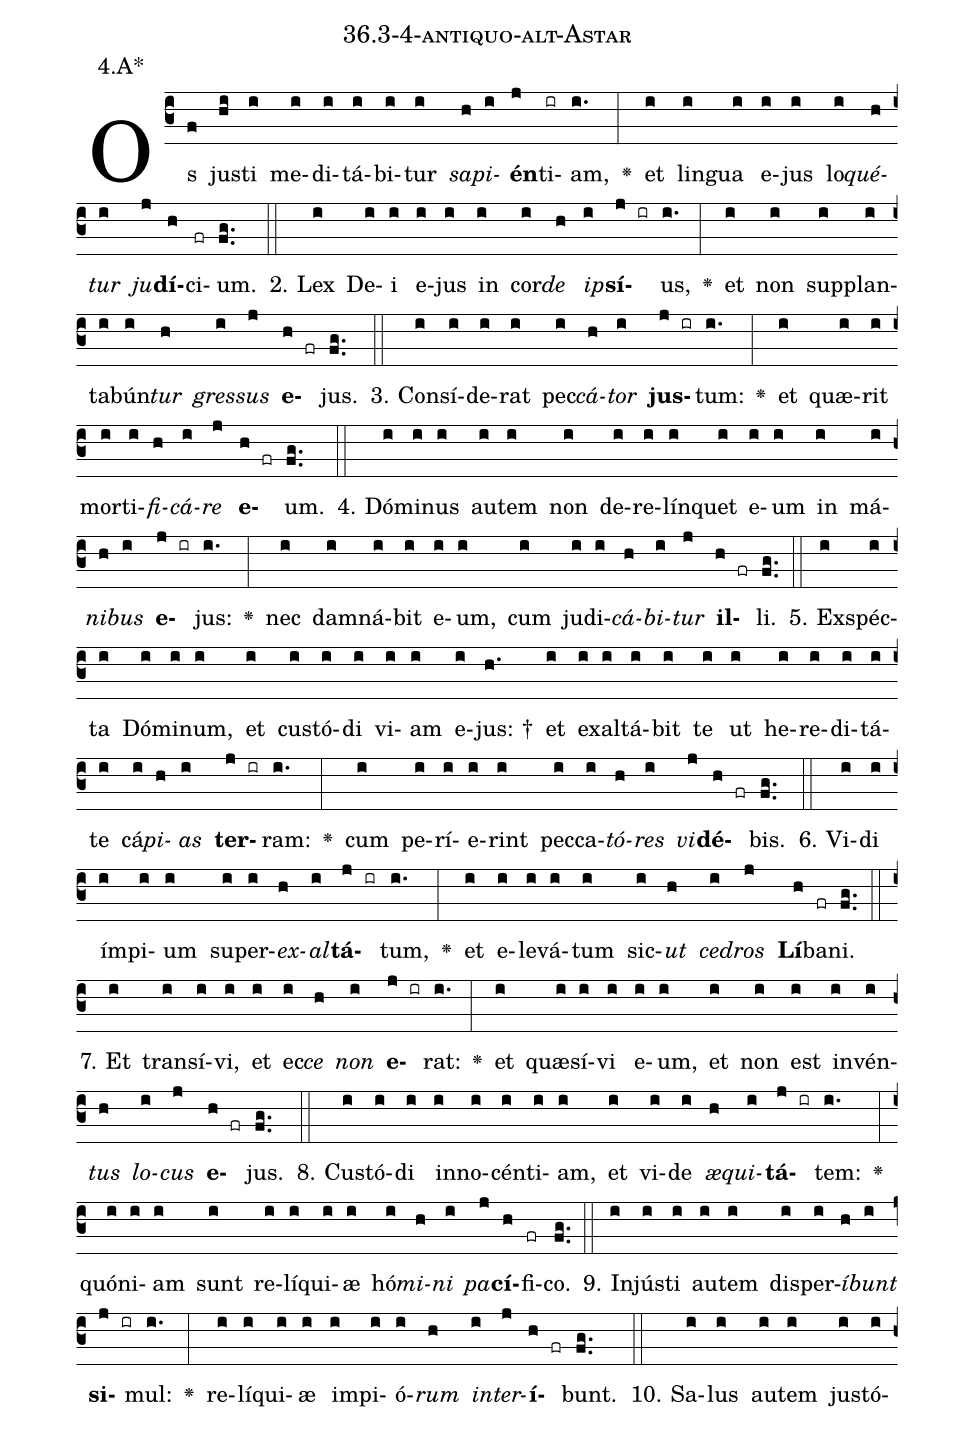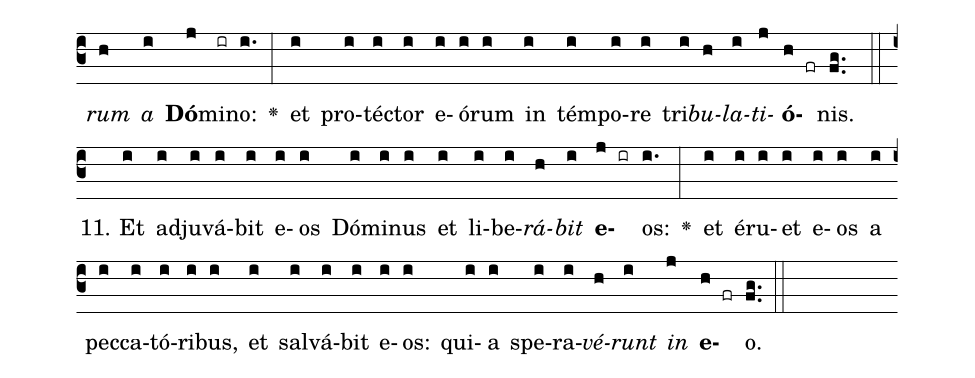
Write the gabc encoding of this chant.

name: 36.3-4-antiquo-alt-Astar;
annotation: 4.A*;
%%
(c3)Os(f) jus(hi)ti(i) me(i)di(i)tá(i)bi(i)tur(i) <i>sa</i>(h)<i>pi</i>(i)<b>én</b>(j)ti(ir)am,(i.) <v>\greheightstar</v>(:) et(i) lin(i)gua(i) e(i)jus(i) lo(i)<i>qué</i>(h)<i>tur</i>(i) <i>ju</i>(j)<b>dí</b>(h)ci(fr)um.(fg..) (::)
2. Lex(i) De(i)i(i) e(i)jus(i) in(i) cor(i)<i>de</i>(h) <i>ip</i>(i)<b>sí</b>(j ir)us,(i.) <v>\greheightstar</v>(:) et(i) non(i) sup(i)plan(i)ta(i)bún(i)<i>tur</i>(h) <i>gres</i>(i)<i>sus</i>(j) <b>e</b>(h fr)jus.(fg..) (::)
3. Con(i)sí(i)de(i)rat(i) pec(i)<i>cá</i>(h)<i>tor</i>(i) <b>jus</b>(j ir)tum:(i.) <v>\greheightstar</v>(:) et(i) quæ(i)rit(i) mor(i)ti(i)<i>fi</i>(h)<i>cá</i>(i)<i>re</i>(j) <b>e</b>(h fr)um.(fg..) (::)
4. Dó(i)mi(i)nus(i) au(i)tem(i) non(i) de(i)re(i)lín(i)quet(i) e(i)um(i) in(i) má(i)<i>ni</i>(h)<i>bus</i>(i) <b>e</b>(j ir)jus:(i.) <v>\greheightstar</v>(:) nec(i) dam(i)ná(i)bit(i) e(i)um,(i) cum(i) ju(i)di(i)<i>cá</i>(h)<i>bi</i>(i)<i>tur</i>(j) <b>il</b>(h fr)li.(fg..) (::)
5. Ex(i)spéc(i)ta(i) Dó(i)mi(i)num,(i) et(i) cus(i)tó(i)di(i) vi(i)am(i) e(i)jus: †(h.) et(i) ex(i)al(i)tá(i)bit(i) te(i) ut(i) he(i)re(i)di(i)tá(i)te(i) cá(i)<i>pi</i>(h)<i>as</i>(i) <b>ter</b>(j ir)ram:(i.) <v>\greheightstar</v>(:) cum(i) pe(i)rí(i)e(i)rint(i) pec(i)ca(i)<i>tó</i>(h)<i>res</i>(i) <i>vi</i>(j)<b>dé</b>(h fr)bis.(fg..) (::)
6. Vi(i)di(i) ím(i)pi(i)um(i) su(i)per(i)<i>ex</i>(h)<i>al</i>(i)<b>tá</b>(j ir)tum,(i.) <v>\greheightstar</v>(:) et(i) e(i)le(i)vá(i)tum(i) sic(i)<i>ut</i>(h) <i>ce</i>(i)<i>dros</i>(j) <b>Lí</b>(h)ba(fr)ni.(fg..) (::)
7. Et(i) trans(i)í(i)vi,(i) et(i) ec(i)<i>ce</i>(h) <i>non</i>(i) <b>e</b>(j ir)rat:(i.) <v>\greheightstar</v>(:) et(i) quæ(i)sí(i)vi(i) e(i)um,(i) et(i) non(i) est(i) in(i)vén(i)<i>tus</i>(h) <i>lo</i>(i)<i>cus</i>(j) <b>e</b>(h fr)jus.(fg..) (::)
8. Cus(i)tó(i)di(i) in(i)no(i)cén(i)ti(i)am,(i) et(i) vi(i)de(i) <i>æ</i>(h)<i>qui</i>(i)<b>tá</b>(j ir)tem:(i.) <v>\greheightstar</v>(:) quón(i)i(i)am(i) sunt(i) re(i)lí(i)qui(i)æ(i) hó(i)<i>mi</i>(h)<i>ni</i>(i) <i>pa</i>(j)<b>cí</b>(h)fi(fr)co.(fg..) (::)
9. In(i)jús(i)ti(i) au(i)tem(i) dis(i)per(i)<i>í</i>(h)<i>bunt</i>(i) <b>si</b>(j ir)mul:(i.) <v>\greheightstar</v>(:) re(i)lí(i)qui(i)æ(i) im(i)pi(i)ó(i)<i>rum</i>(h) <i>in</i>(i)<i>ter</i>(j)<b>í</b>(h fr)bunt.(fg..) (::)
10. Sa(i)lus(i) au(i)tem(i) jus(i)tó(i)<i>rum</i>(h) <i>a</i>(i) <b>Dó</b>(j)mi(ir)no:(i.) <v>\greheightstar</v>(:) et(i) pro(i)téc(i)tor(i) e(i)ó(i)rum(i) in(i) tém(i)po(i)re(i) tri(i)<i>bu</i>(h)<i>la</i>(i)<i>ti</i>(j)<b>ó</b>(h fr)nis.(fg..) (::)
11. Et(i) ad(i)ju(i)vá(i)bit(i) e(i)os(i) Dó(i)mi(i)nus(i) et(i) li(i)be(i)<i>rá</i>(h)<i>bit</i>(i) <b>e</b>(j ir)os:(i.) <v>\greheightstar</v>(:) et(i) é(i)ru(i)et(i) e(i)os(i) a(i) pec(i)ca(i)tó(i)ri(i)bus,(i) et(i) sal(i)vá(i)bit(i) e(i)os:(i) qui(i)a(i) spe(i)ra(i)<i>vé</i>(h)<i>runt</i>(i) <i>in</i>(j) <b>e</b>(h fr)o.(fg..) (::)
